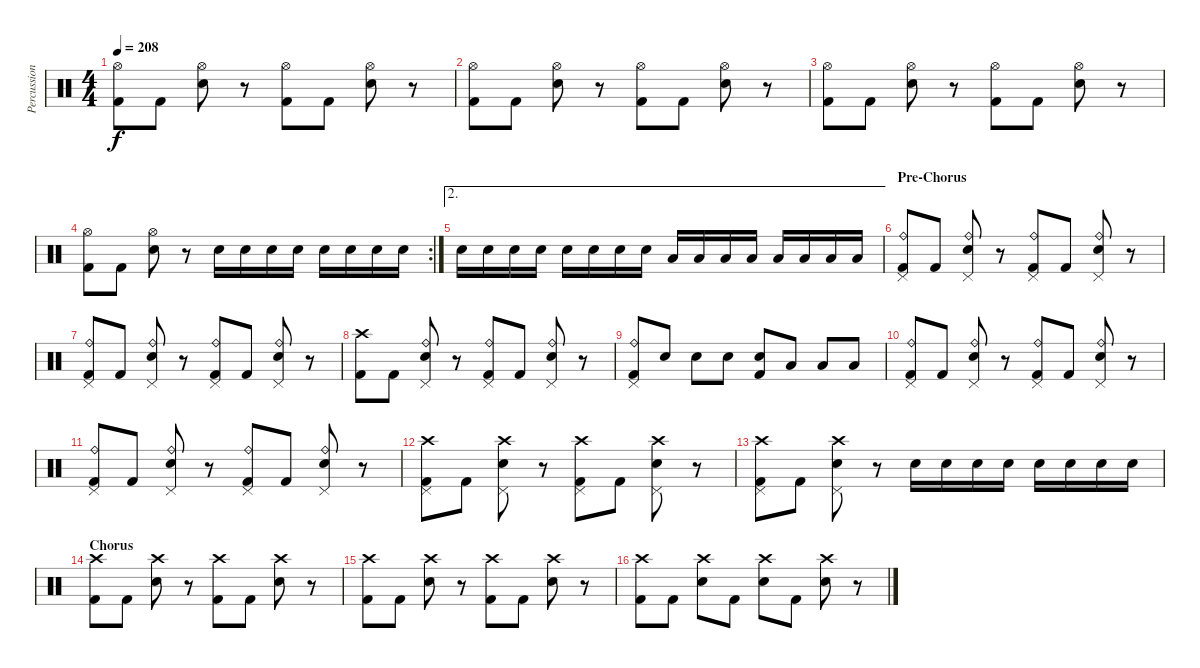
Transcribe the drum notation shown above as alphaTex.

\track ("Percussion" "Percussion") {instrument percussion}
\staff {score}
\articulation defaults
\ts (4 4)
\tempo 208
\clef neutral
\ks c
("Hi-Hat (open)" "Kick (hit) 2").8{dy f} "Kick (hit) 2".8 ("Hi-Hat (open)" "Snare (hit) 2").8 r.8 ("Hi-Hat (open)" "Kick (hit) 2").8 "Kick (hit) 2".8 ("Hi-Hat (open)" "Snare (hit) 2").8 r.8 |
("Hi-Hat (open)" "Kick (hit) 2").8 "Kick (hit) 2".8 ("Hi-Hat (open)" "Snare (hit) 2").8 r.8 ("Hi-Hat (open)" "Kick (hit) 2").8 "Kick (hit) 2".8 ("Hi-Hat (open)" "Snare (hit) 2").8 r.8 |
("Hi-Hat (open)" "Kick (hit) 2").8 "Kick (hit) 2".8 ("Hi-Hat (open)" "Snare (hit) 2").8 r.8 ("Hi-Hat (open)" "Kick (hit) 2").8 "Kick (hit) 2".8 ("Hi-Hat (open)" "Snare (hit) 2").8 r.8 |
\rc 2
("Hi-Hat (open)" "Kick (hit) 2").8 "Kick (hit) 2".8 ("Hi-Hat (open)" "Snare (hit) 2").8 r.8 "Snare (hit) 2".16 "Snare (hit) 2".16 "Snare (hit) 2".16 "Snare (hit) 2".16 "Snare (hit) 2".16 "Snare (hit) 2".16 "Snare (hit) 2".16 "Snare (hit) 2".16 |
\ae 2 "Snare (hit) 2".16 "Snare (hit) 2".16 "Snare (hit) 2".16 "Snare (hit) 2".16 "Snare (hit) 2".16 "Snare (hit) 2".16 "Snare (hit) 2".16 "Snare (hit) 2".16 "Low Tom (hit)".16 "Low Tom (hit)".16 "Low Tom (hit)".16 "Low Tom (hit)".16 "Low Tom (hit)".16 "Low Tom (hit)".16 "Low Tom (hit)".16 "Low Tom (hit)".16
|
\section ("" "Pre-Chorus")
("Ride (bell)" "Pedal Hi-Hat (hit)" "Kick (hit) 2").8 "Kick (hit) 2".8 ("Ride (bell)" "Snare (hit) 2" "Pedal Hi-Hat (hit)").8 r.8 ("Ride (bell)" "Pedal Hi-Hat (hit)" "Kick (hit) 2").8 "Kick (hit) 2".8 ("Ride (bell)" "Snare (hit) 2" "Pedal Hi-Hat (hit)").8 r.8 |
("Ride (bell)" "Pedal Hi-Hat (hit)" "Kick (hit) 2").8 "Kick (hit) 2".8 ("Ride (bell)" "Snare (hit) 2" "Pedal Hi-Hat (hit)").8 r.8 ("Ride (bell)" "Pedal Hi-Hat (hit)" "Kick (hit) 2").8 "Kick (hit) 2".8 ("Ride (bell)" "Snare (hit) 2" "Pedal Hi-Hat (hit)").8 r.8 |
("Crash high (hit)" "Kick (hit) 2").8 "Kick (hit) 2".8 ("Ride (bell)" "Snare (hit) 2" "Pedal Hi-Hat (hit)").8 r.8 ("Ride (bell)" "Pedal Hi-Hat (hit)" "Kick (hit) 2").8 "Kick (hit) 2".8 ("Ride (bell)" "Snare (hit) 2" "Pedal Hi-Hat (hit)").8 r.8 |
("Ride (bell)" "Pedal Hi-Hat (hit)" "Kick (hit) 2").8 "Snare (hit) 2".8 "Snare (hit) 2".8 "Snare (hit) 2".8 ("Snare (hit) 2" "Kick (hit) 2").8 "Low Tom (hit)".8 "Low Tom (hit)".8 "Low Tom (hit)".8 |
("Ride (bell)" "Pedal Hi-Hat (hit)" "Kick (hit) 2").8 "Kick (hit) 2".8 ("Ride (bell)" "Snare (hit) 2" "Pedal Hi-Hat (hit)").8 r.8 ("Ride (bell)" "Pedal Hi-Hat (hit)" "Kick (hit) 2").8 "Kick (hit) 2".8 ("Ride (bell)" "Snare (hit) 2" "Pedal Hi-Hat (hit)").8 r.8 |
("Ride (bell)" "Pedal Hi-Hat (hit)" "Kick (hit) 2").8 "Kick (hit) 2".8 ("Ride (bell)" "Snare (hit) 2" "Pedal Hi-Hat (hit)").8 r.8 ("Ride (bell)" "Pedal Hi-Hat (hit)" "Kick (hit) 2").8 "Kick (hit) 2".8 ("Ride (bell)" "Snare (hit) 2" "Pedal Hi-Hat (hit)").8 r.8 |
("Crash high (hit)" "Pedal Hi-Hat (hit)" "Kick (hit) 2").8 "Kick (hit) 2".8 ("Crash high (hit)" "Snare (hit) 2" "Pedal Hi-Hat (hit)").8 r.8 ("Crash high (hit)" "Pedal Hi-Hat (hit)" "Kick (hit) 2").8 "Kick (hit) 2".8 ("Crash high (hit)" "Snare (hit) 2" "Pedal Hi-Hat (hit)").8 r.8 |
("Crash high (hit)" "Pedal Hi-Hat (hit)" "Kick (hit) 2").8 "Kick (hit) 2".8 ("Crash high (hit)" "Snare (hit) 2" "Pedal Hi-Hat (hit)").8 r.8 "Snare (hit) 2".16 "Snare (hit) 2".16 "Snare (hit) 2".16 "Snare (hit) 2".16 "Snare (hit) 2".16 "Snare (hit) 2".16 "Snare (hit) 2".16 "Snare (hit) 2".16 |
\section ("" "Chorus")
("Crash high (hit)" "Kick (hit) 2").8 "Kick (hit) 2".8 ("Crash high (hit)" "Snare (hit) 2").8 r.8 ("Crash high (hit)" "Kick (hit) 2").8 "Kick (hit) 2".8 ("Crash high (hit)" "Snare (hit) 2").8 r.8 |
("Crash high (hit)" "Kick (hit) 2").8 "Kick (hit) 2".8 ("Crash high (hit)" "Snare (hit) 2").8 r.8 ("Crash high (hit)" "Kick (hit) 2").8 "Kick (hit) 2".8 ("Crash high (hit)" "Snare (hit) 2").8 r.8 |
("Crash high (hit)" "Kick (hit) 2").8 "Kick (hit) 2".8 ("Crash high (hit)" "Snare (hit) 2").8 "Kick (hit) 2".8 ("Crash high (hit)" "Snare (hit) 2").8 "Kick (hit) 2".8 ("Crash high (hit)" "Snare (hit) 2").8 r.8
